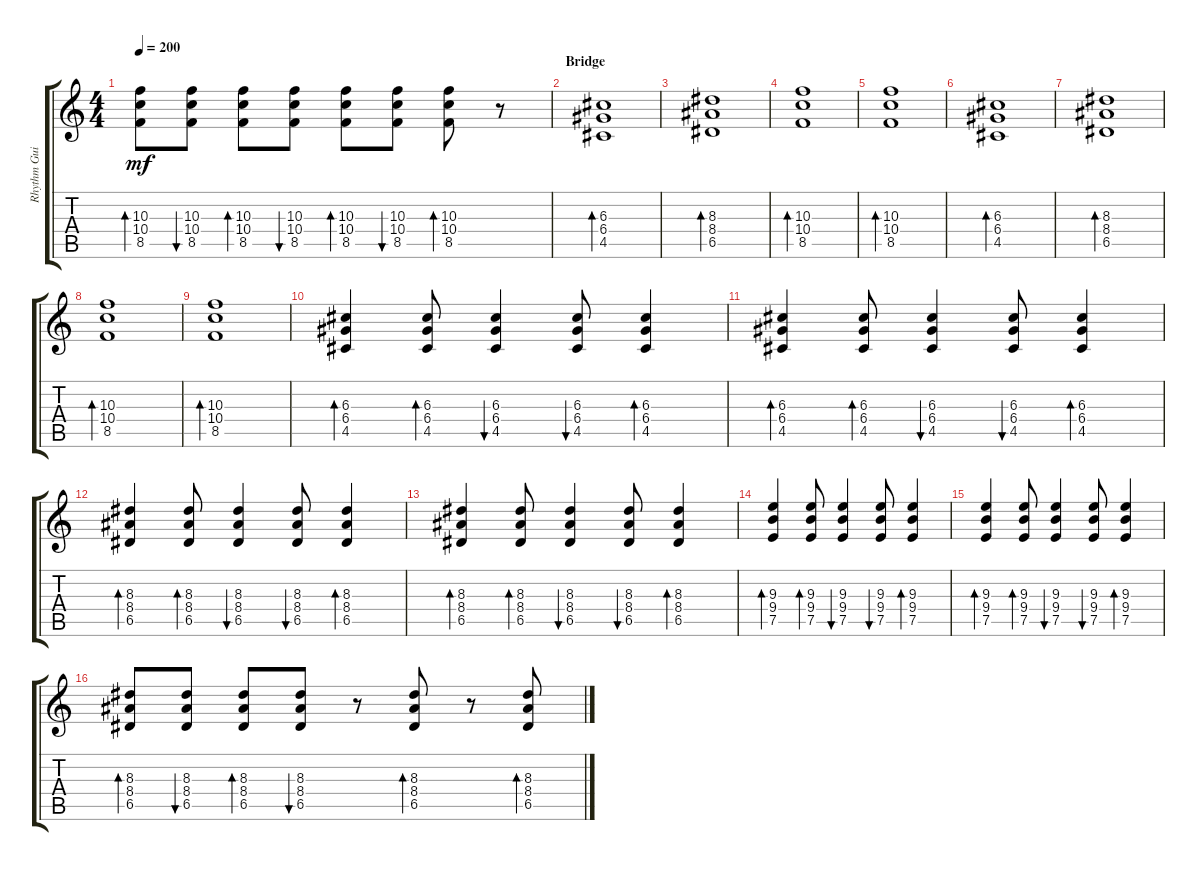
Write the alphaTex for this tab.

\track ("Rhythm Guitar" "Rhythm Gui") {instrument distortionguitar}
\staff {score tabs}
\tuning (E4 B3 G3 D3 A2 E2) {hide}
\ts (4 4)
\tempo 200
\clef g2
\ks c
(10.3 10.4 8.5).8{bd 30 dy mf} (10.3 10.4 8.5).8{bu 30} (10.3 10.4 8.5).8{bd 30} (10.3 10.4 8.5).8{bu 30} (10.3 10.4 8.5).8{bd 30} (10.3 10.4 8.5).8{bu 30} (10.3 10.4 8.5).8{bd 30} r.8 |
\section ("" "Bridge")
(6.3 6.4 4.5).1{bd 30} |
(8.3 8.4 6.5).1{bd 30} |
(10.3 10.4 8.5).1{bd 30} |
(10.3 10.4 8.5).1{bd 30} |
(6.3 6.4 4.5).1{bd 30} |
(8.3 8.4 6.5).1{bd 30} |
(10.3 10.4 8.5).1{bd 30} |
(10.3 10.4 8.5).1{bd 30} |
(6.3 6.4 4.5).4{bd 30} (6.3 6.4 4.5).8{bd 30} (6.3 6.4 4.5).4{bu 30} (6.3 6.4 4.5).8{bu 30} (6.3 6.4 4.5).4{bd 30} |
(6.3 6.4 4.5).4{bd 30} (6.3 6.4 4.5).8{bd 30} (6.3 6.4 4.5).4{bu 30} (6.3 6.4 4.5).8{bu 30} (6.3 6.4 4.5).4{bd 30} |
(8.3 8.4 6.5).4{bd 30} (8.3 8.4 6.5).8{bd 30} (8.3 8.4 6.5).4{bu 30} (8.3 8.4 6.5).8{bu 30} (8.3 8.4 6.5).4{bd 30} |
(8.3 8.4 6.5).4{bd 30} (8.3 8.4 6.5).8{bd 30} (8.3 8.4 6.5).4{bu 30} (8.3 8.4 6.5).8{bu 30} (8.3 8.4 6.5).4{bd 30} |
(9.3 9.4 7.5).4{bd 30} (9.3 9.4 7.5).8{bd 30} (9.3 9.4 7.5).4{bu 30} (9.3 9.4 7.5).8{bu 30} (9.3 9.4 7.5).4{bd 30} |
(9.3 9.4 7.5).4{bd 30} (9.3 9.4 7.5).8{bd 30} (9.3 9.4 7.5).4{bu 30} (9.3 9.4 7.5).8{bu 30} (9.3 9.4 7.5).4{bd 30} |
(8.3 8.4 6.5).8{bd 30} (8.3 8.4 6.5).8{bu 30} (8.3 8.4 6.5).8{bd 30} (8.3 8.4 6.5).8{bu 30} r.8 (8.3 8.4 6.5).8{bd 30} r.8 (8.3 8.4 6.5).8{bd 30}
